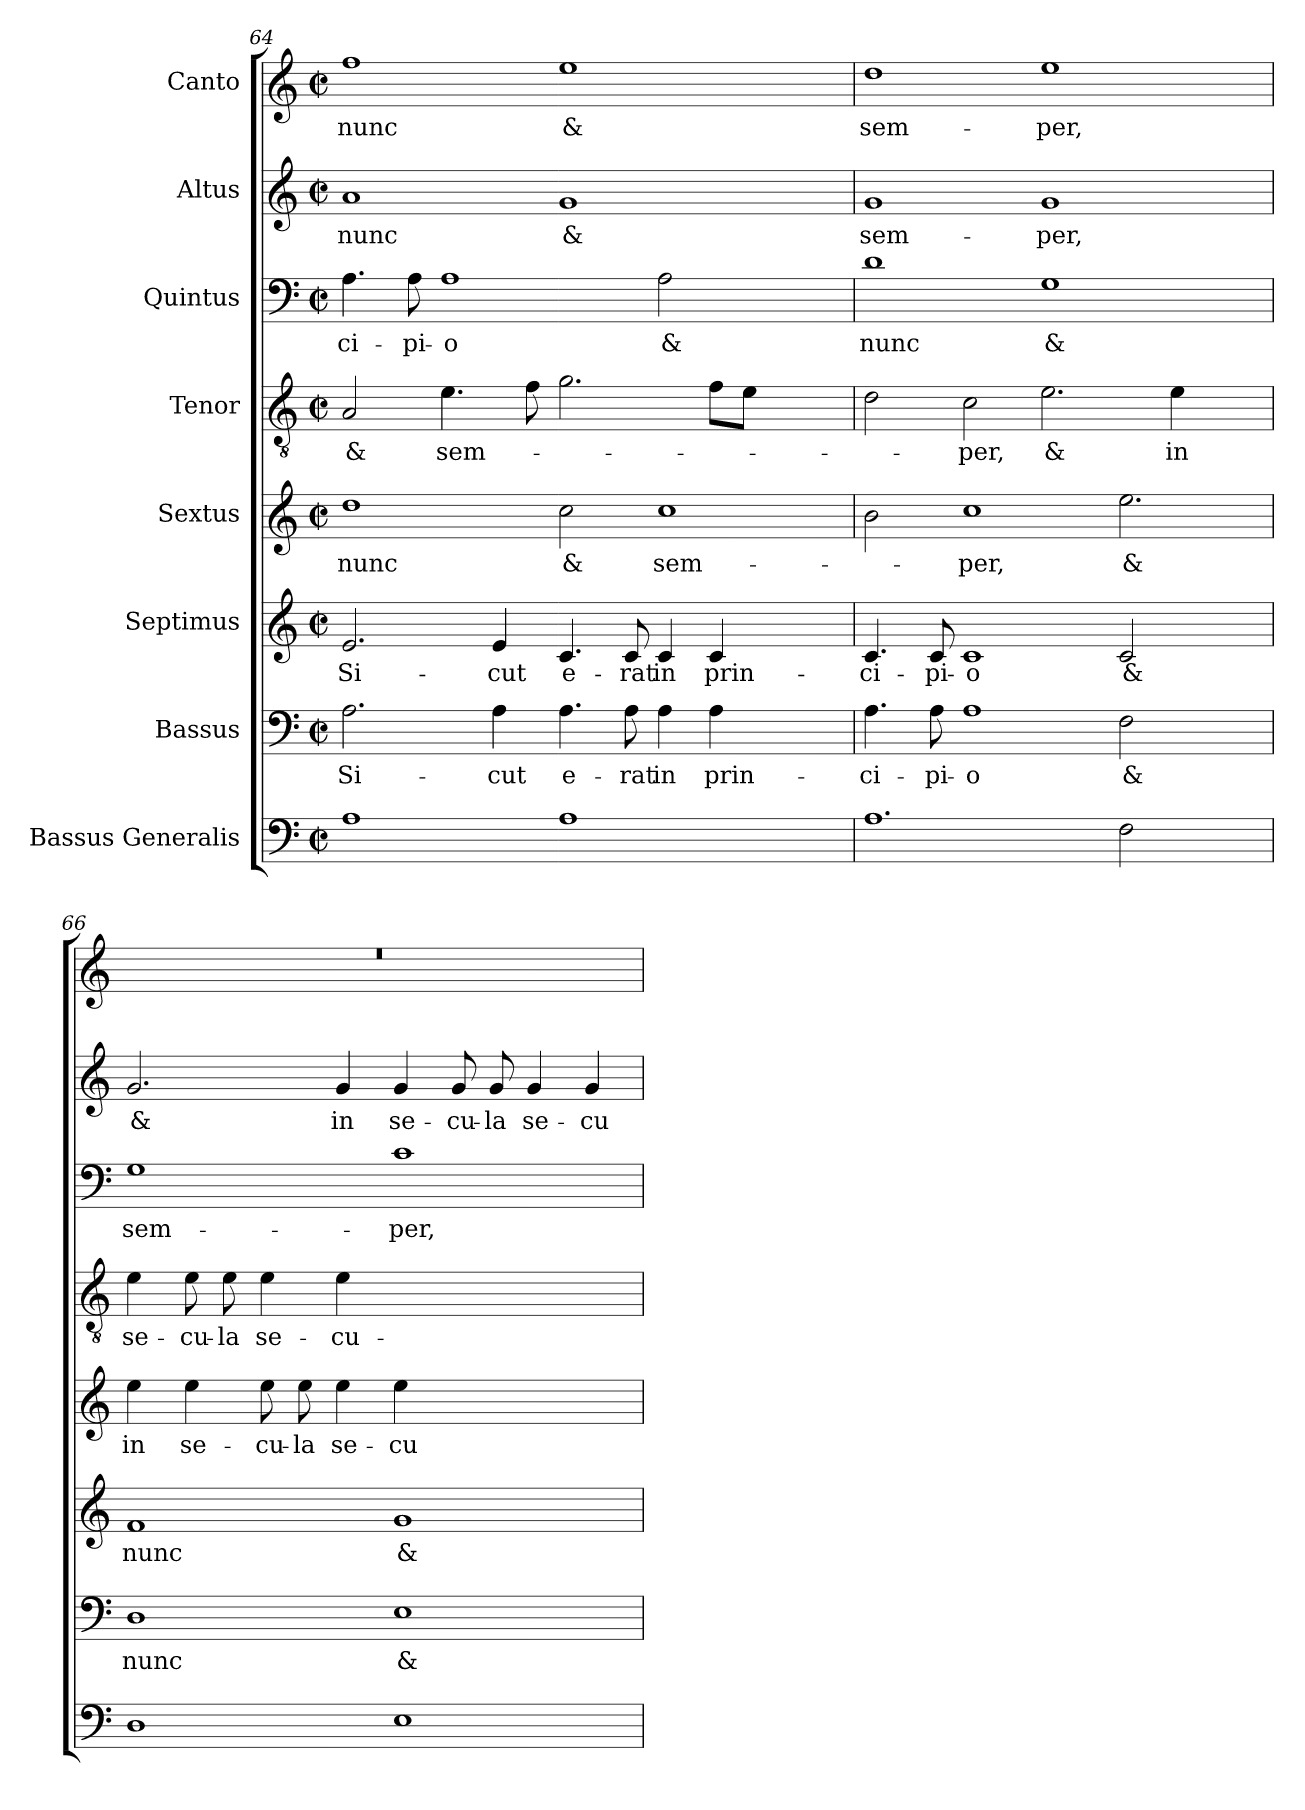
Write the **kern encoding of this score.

**kern	**kern	**text	**kern	**text	**kern	**text	**kern	**text	**kern	**text	**kern	**text	**kern	**text
*part8	*part7	*part7	*part6	*part6	*part5	*part5	*part4	*part4	*part3	*part3	*part2	*part2	*part1	*part1
*staff8	*staff7	*staff7	*staff6	*staff6	*staff5	*staff5	*staff4	*staff4	*staff3	*staff3	*staff2	*staff2	*staff1	*staff1
*I"Bassus Generalis	*I"Bassus	*	*I"Septimus	*	*I"Sextus	*	*I"Tenor	*	*I"Quintus	*	*I"Altus	*	*I"Canto	*
!!LO:LB:g=z
*clefF4	*clefF4	*	*clefG2	*	*clefG2	*	*clefGv2	*	*clefF4	*	*clefG2	*	*clefG2	*
*k[]	*k[]	*	*k[]	*	*k[]	*	*k[]	*	*k[]	*	*k[]	*	*k[]	*
*C:	*C:	*	*C:	*	*C:	*	*C:	*	*C:	*	*C:	*	*C:	*
*M4/2	*M4/2	*	*M4/2	*	*M4/2	*	*M4/2	*	*M4/2	*	*M4/2	*	*M4/2	*
*met(c|)	*met(c|)	*	*met(c|)	*	*met(c|)	*	*met(c|)	*	*met(c|)	*	*met(c|)	*	*met(c|)	*
=64	=64	=64	=64	=64	=64	=64	=64	=64	=64	=64	=64	=64	=64	=64
!	!	!LO:LY:b	!	!LO:LY:b	!	!LO:LY:b	!	!LO:LY:b	!	!LO:LY:b	!	!LO:LY:b	!	!LO:LY:b
*	*	*	*	*	*	*	*	*	*	*	*	*	*^	*
1A	2.A	Si-	2.e	Si-	1dd	nunc	2A	&	4.A	-ci-	1a	nunc	1ff	1ryy	nunc
!	!	!	!	!	!	!	!	!	!	!LO:LY:b	!	!	!	!	!
.	.	.	.	.	.	.	.	.	8A	-pi-	.	.	.	.	.
!	!	!	!	!	!	!	!	!LO:LY:b	!	!LO:LY:b	!	!	!	!	!
.	.	.	.	.	.	.	4.e	sem-	1A	-o	.	.	.	.	.
!	!	!LO:LY:b	!	!LO:LY:b	!	!	!	!	!	!	!	!	!	!	!
.	4A	-cut	4e	-cut	.	.	.	.	.	.	.	.	.	.	.
.	.	.	.	.	.	.	8f	.	.	.	.	.	.	.	.
!	!	!LO:LY:b	!	!LO:LY:b	!	!LO:LY:b	!	!	!	!	!	!LO:LY:b	!	!	!LO:LY:b
1A	4.A	e-	4.c	e-	2cc	&	2.g	.	.	.	1g	&	1ee	2ryy	&
!	!	!LO:LY:b	!	!LO:LY:b	!	!	!	!	!	!	!	!	!	!	!
.	8A	-rat	8c	-rat	.	.	.	.	.	.	.	.	.	.	.
!	!	!LO:LY:b	!	!LO:LY:b	!	!LO:LY:b	!	!	!	!LO:LY:b	!	!	!	!	!
.	4A	in	4c	in	1cc	sem-	.	.	2A	&	.	.	.	2ryy	.
!	!	!LO:LY:b	!	!LO:LY:b	!	!	!	!	!	!	!	!	!	!	!
.	4A	prin-	4c	prin-	.	.	8fL	.	.	.	.	.	.	.	.
.	.	.	.	.	.	.	8eJ	.	.	.	.	.	.	.	.
2ryy	2ryy	.	2ryy	.	.	.	2ryy	.	2ryy	.	2ryy	.	2ryy	2ryy	.
=65	=65	=65	=65	=65	=65	=65	=65	=65	=65	=65	=65	=65	=65	=65	=65
!	!	!LO:LY:b	!	!LO:LY:b	!	!	!	!	!	!LO:LY:b	!	!LO:LY:b	!	!	!LO:LY:b
1.A	4.A	-ci-	4.c	-ci-	2b	.	2d	.	1d	nunc	1g	sem-	1dd	1ryy	sem-
!	!	!LO:LY:b	!	!LO:LY:b	!	!	!	!	!	!	!	!	!	!	!
.	8A	-pi-	8c	-pi-	.	.	.	.	.	.	.	.	.	.	.
!	!	!LO:LY:b	!	!LO:LY:b	!	!LO:LY:b	!	!LO:LY:b	!	!	!	!	!	!	!
.	1A	-o	1c	-o	1cc	-per,	2c	-per,	.	.	.	.	.	.	.
!	!	!	!	!	!	!	!	!LO:LY:b	!	!LO:LY:b	!	!LO:LY:b	!	!	!LO:LY:b
.	.	.	.	.	.	.	2.e	&	1G	&	1g	-per,	1ee	2ryy	-per,
!	!	!LO:LY:b	!	!LO:LY:b	!	!LO:LY:b	!	!	!	!	!	!	!	!	!
2F	2F	&	2c	&	2.ee	&	.	.	.	.	.	.	.	2ryy	.
!	!	!	!	!	!	!	!	!LO:LY:b	!	!	!	!	!	!	!
.	.	.	.	.	.	.	4e	in	.	.	.	.	.	.	.
4ryy	4ryy	.	4ryy	.	.	.	4ryy	.	4ryy	.	4ryy	.	4ryy	4ryy	.
=66	=66	=66	=66	=66	=66	=66	=66	=66	=66	=66	=66	=66	=66	=66	=66
!	!	!LO:LY:b	!	!LO:LY:b	!	!LO:LY:b	!	!LO:LY:b	!	!LO:LY:b	!	!LO:LY:b	!	!	!
1D	1D	nunc	1f	nunc	4ee	in	4e	se-	1G	sem-	2.g	&	0r	0ryy	.
!	!	!	!	!	!	!LO:LY:b	!	!LO:LY:b	!	!	!	!	!	!	!
.	.	.	.	.	4ee	se-	8e	-cu-	.	.	.	.	.	.	.
!	!	!	!	!	!	!	!	!LO:LY:b	!	!	!	!	!	!	!
.	.	.	.	.	.	.	8e	-la	.	.	.	.	.	.	.
!	!	!	!	!	!	!LO:LY:b	!	!LO:LY:b	!	!	!	!	!	!	!
.	.	.	.	.	8ee	-cu-	4e	se-	.	.	.	.	.	.	.
!	!	!	!	!	!	!LO:LY:b	!	!	!	!	!	!	!	!	!
.	.	.	.	.	8ee	-la	.	.	.	.	.	.	.	.	.
!	!	!	!	!	!	!LO:LY:b	!	!LO:LY:b	!	!	!	!LO:LY:b	!	!	!
.	.	.	.	.	4ee	se-	4e	-cu-	.	.	4g	in	.	.	.
!	!	!LO:LY:b	!	!LO:LY:b	!	!LO:LY:b	!	!LO:LY:b	!	!LO:LY:b	!	!LO:LY:b	!	!	!
1E	1E	&	1g	&	4ee	-cu-	[2eyy	-lo-	1c	-per,	4g	se-	.	.	.
!	!	!	!	!	!	!	!	!	!	!	!	!LO:LY:b	!	!	!
.	.	.	.	.	2.ryy	.	.	.	.	.	8g	-cu-	.	.	.
!	!	!	!	!	!	!	!	!	!	!	!	!LO:LY:b	!	!	!
.	.	.	.	.	.	.	.	.	.	.	8g	-la	.	.	.
!	!	!	!	!	!	!	!	!	!	!	!	!LO:LY:b	!	!	!
.	.	.	.	.	.	.	2ryy	.	.	.	4g	se-	.	.	.
!	!	!	!	!	!	!	!	!	!	!	!	!LO:LY:b	!	!	!
.	.	.	.	.	.	.	.	.	.	.	4g	-cu-	.	.	.
*	*	*	*	*	*	*	*	*	*	*	*	*	*v	*v	*
=	=	=	=	=	=	=	=	=	=	=	=	=	=	=
*-	*-	*-	*-	*-	*-	*-	*-	*-	*-	*-	*-	*-	*-	*-
